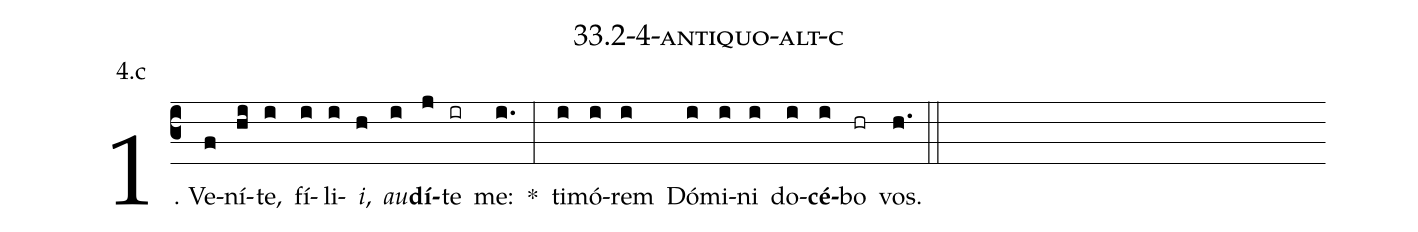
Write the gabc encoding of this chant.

name: 33.2-4-antiquo-alt-c;
annotation: 4.c;
%%
(c3)1. Ve(f)ní(hi)te,(i) fí(i)li(i)<i>i</i>,(h) <i>au</i>(i)<b>dí</b>(j)te(ir) me:(i.) *(:) ti(i)mó(i)rem(i) Dó(i)mi(i)ni(i) do(i)<b>cé</b>(i)bo(hr) vos.(h.) (::)
